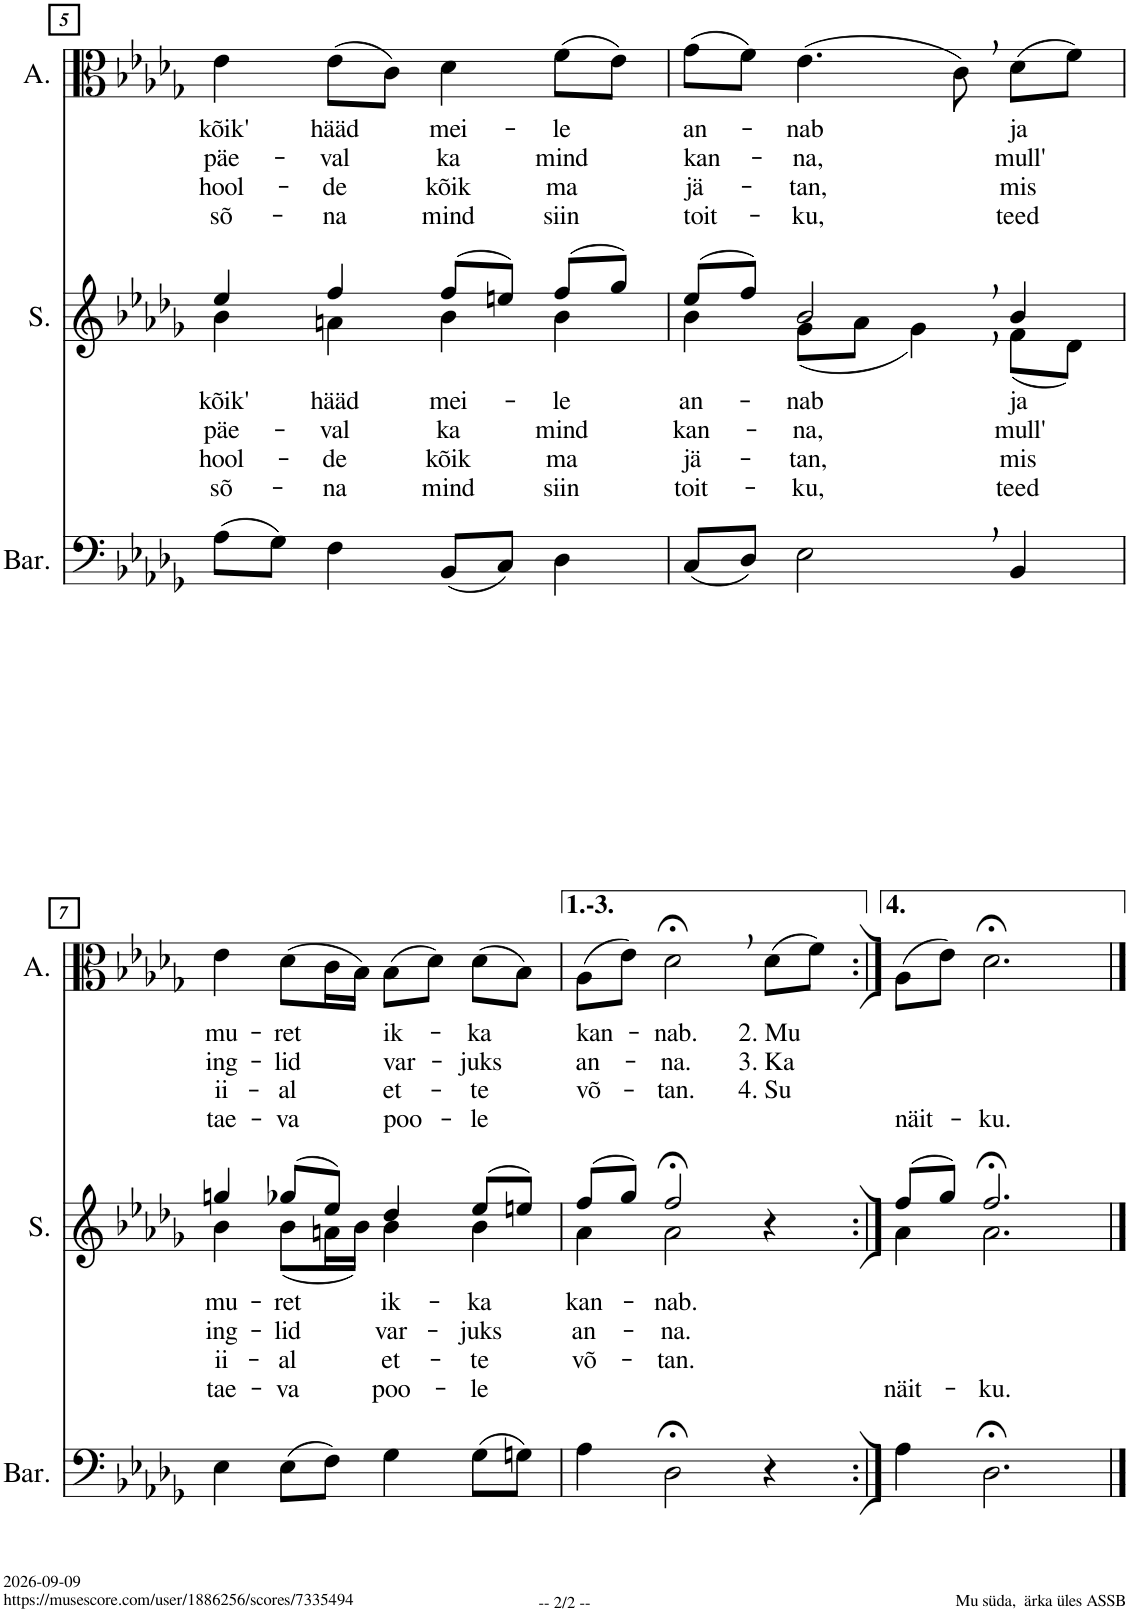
**kern	**kern	**text	**text	**text	**text	**kern	**text	**text	**text	**text
*part3	*part2	*part2	*part2	*part2	*part2	*part1	*part1	*part1	*part1	*part1
*staff3	*staff2	*staff2	*staff2	*staff2	*staff2	*staff1	*staff1	*staff1	*staff1	*staff1
*I"Baritone	*I"Soprano	*	*	*	*	*I"Alto	*	*	*	*
*I'Bar.	*I'S.	*	*	*	*	*I'A.	*	*	*	*
!!LO:PB:g=z
*clefF4	*clefG2	*	*	*	*	*clefC3	*	*	*	*
*	*	*	*	*	*	*Trd1c2	*	*	*	*
*k[b-e-a-d-g-]	*k[b-e-a-d-g-]	*	*	*	*	*k[b-e-a-d-g-]	*	*	*	*
*M4/4	*M4/4	*	*	*	*	*M4/4	*	*	*	*
=5	=5	=5	=5	=5	=5	=5	=5	=5	=5	=5
*	*^	*	*	*	*	*	*	*	*	*
!	!	!	!LO:LY:b	!LO:LY:b	!LO:LY:b	!LO:LY:b	!	!LO:LY:b	!LO:LY:b	!LO:LY:b	!LO:LY:b
(8A-\L	4ee-/	4b-\	kõik'	päe-	hool-	sõ-	4e-\	kõik'	päe-	hool-	sõ-
8G-\J)	.	.	.	.	.	.	.	.	.	.	.
!	!	!	!LO:LY:b	!LO:LY:b	!LO:LY:b	!LO:LY:b	!	!LO:LY:b	!LO:LY:b	!LO:LY:b	!LO:LY:b
4F\	4ff/	4an\	hääd	-val	-de	-na	(8e-\L	hääd	-val	-de	-na
.	.	.	.	.	.	.	8c\J)	.	.	.	.
!	!	!	!LO:LY:b	!LO:LY:b	!LO:LY:b	!LO:LY:b	!	!LO:LY:b	!LO:LY:b	!LO:LY:b	!LO:LY:b
(8BB-/L	(8ff/L	4b-\	mei-	ka	kõik	mind	4d-\	mei-	ka	kõik	mind
8C/J)	8een/J)	.	.	.	.	.	.	.	.	.	.
!	!	!	!LO:LY:b	!LO:LY:b	!LO:LY:b	!LO:LY:b	!	!LO:LY:b	!LO:LY:b	!LO:LY:b	!LO:LY:b
4D-\	(8ff/L	4b-\	-le	mind	ma	siin	(8f\L	-le	mind	ma	siin
.	8gg-/J)	.	.	.	.	.	8e-\J)	.	.	.	.
=6	=6	=6	=6	=6	=6	=6	=6	=6	=6	=6	=6
!	!	!	!LO:LY:b	!LO:LY:b	!LO:LY:b	!LO:LY:b	!	!LO:LY:b	!LO:LY:b	!LO:LY:b	!LO:LY:b
(8C/L	(8ee-/L	4b-\	an-	kan-	jä-	toit-	(8g-\L	an-	kan-	jä-	toit-
8D-/J)	8ff/J)	.	.	.	.	.	8f\J)	.	.	.	.
!	!	!	!LO:LY:b	!LO:LY:b	!LO:LY:b	!LO:LY:b	!	!LO:LY:b	!LO:LY:b	!LO:LY:b	!LO:LY:b
2E-,\	2b-,/	(8g-\L	-nab	-na,	-tan,	-ku,	(4.e-\	-nab	-na,	-tan,	-ku,
.	.	8a-\J	.	.	.	.	.	.	.	.	.
.	.	4g-,<\)	.	.	.	.	.	.	.	.	.
.	.	.	.	.	.	.	8c,\)	.	.	.	.
!	!	!	!LO:LY:b	!LO:LY:b	!LO:LY:b	!LO:LY:b	!	!LO:LY:b	!LO:LY:b	!LO:LY:b	!LO:LY:b
4BB-/	4b-/	(8f\L	ja	mull'	mis	teed	(8d-\L	ja	mull'	mis	teed
.	.	8d-\J)	.	.	.	.	8f\J)	.	.	.	.
!!LO:LB:g=z
=7	=7	=7	=7	=7	=7	=7	=7	=7	=7	=7	=7
!	!	!	!LO:LY:b	!LO:LY:b	!LO:LY:b	!LO:LY:b	!	!LO:LY:b	!LO:LY:b	!LO:LY:b	!LO:LY:b
4E-\	4ggn/	4b-\	mu-	ing-	ii-	tae-	4e-\	mu-	ing-	ii-	tae-
!	!	!	!LO:LY:b	!LO:LY:b	!LO:LY:b	!LO:LY:b	!	!LO:LY:b	!LO:LY:b	!LO:LY:b	!LO:LY:b
(8E-\L	(8gg-X/L	(8b-\L	-ret	-lid	-al	-va	(8d-\L	-ret	-lid	-al	-va
8F\J)	8ee-/J)	16an\L	.	.	.	.	16c\L	.	.	.	.
.	.	16b-\JJ)	.	.	.	.	16B-\JJ)	.	.	.	.
!	!	!	!LO:LY:b	!LO:LY:b	!LO:LY:b	!LO:LY:b	!	!LO:LY:b	!LO:LY:b	!LO:LY:b	!LO:LY:b
4G-\	4dd-/	4b-\	ik-	var-	et-	poo-	(8B-\L	ik-	var-	et-	poo-
.	.	.	.	.	.	.	8d-\J)	.	.	.	.
!	!	!	!LO:LY:b	!LO:LY:b	!LO:LY:b	!LO:LY:b	!	!LO:LY:b	!LO:LY:b	!LO:LY:b	!LO:LY:b
(8G-\L	(8ee-/L	4b-\	-ka	-juks	-te	-le	(8d-\L	-ka	-juks	-te	-le
8Gn\J)	8een/J)	.	.	.	.	.	8B-\J)	.	.	.	.
=8	=8	=8	=8	=8	=8	=8	=8	=8	=8	=8	=8
!	!	!	!LO:LY:b	!LO:LY:b	!LO:LY:b	!	!	!LO:LY:b	!LO:LY:b	!LO:LY:b	!
4A-\	(8ff/L	4a-\	kan-	an-	võ-	.	(8A-\L	kan-	an-	võ-	.
.	8gg-/J)	.	.	.	.	.	8e-\J)	.	.	.	.
!	!	!	!LO:LY:b	!LO:LY:b	!LO:LY:b	!	!	!LO:LY:b	!LO:LY:b	!LO:LY:b	!
2D-;<\	2ff;</	2a-\	-nab.	-na.	-tan.	.	2d-;<,\	-nab.	-na.	-tan.	.
!	!	!	!	!	!	!	!	!LO:LY:b	!LO:LY:b	!LO:LY:b	!
4r	4r	4ryy	.	.	.	.	(8d-\L	2. Mu	3. Ka	4. Su	.
.	.	.	.	.	.	.	8f\J)	.	.	.	.
=9:|!	=9:|!	=9:|!	=9:|!	=9:|!	=9:|!	=9:|!	=9:|!	=9:|!	=9:|!	=9:|!	=9:|!
!	!	!	!	!	!	!LO:LY:b	!	!	!	!	!LO:LY:b
4A-\	(8ff/L	4a-\	.	.	.	näit-	(8A-\L	.	.	.	näit-
.	8gg-/J)	.	.	.	.	.	8e-\J)	.	.	.	.
!	!	!	!	!	!	!LO:LY:b	!	!	!	!	!LO:LY:b
2.D-;<\	2.ff;</	2.a-\	.	.	.	-ku.	2.d-;<\	.	.	.	-ku.
*	*v	*v	*	*	*	*	*	*	*	*	*
==	==	==	==	==	==	==	==	==	==	==
*-	*-	*-	*-	*-	*-	*-	*-	*-	*-	*-
